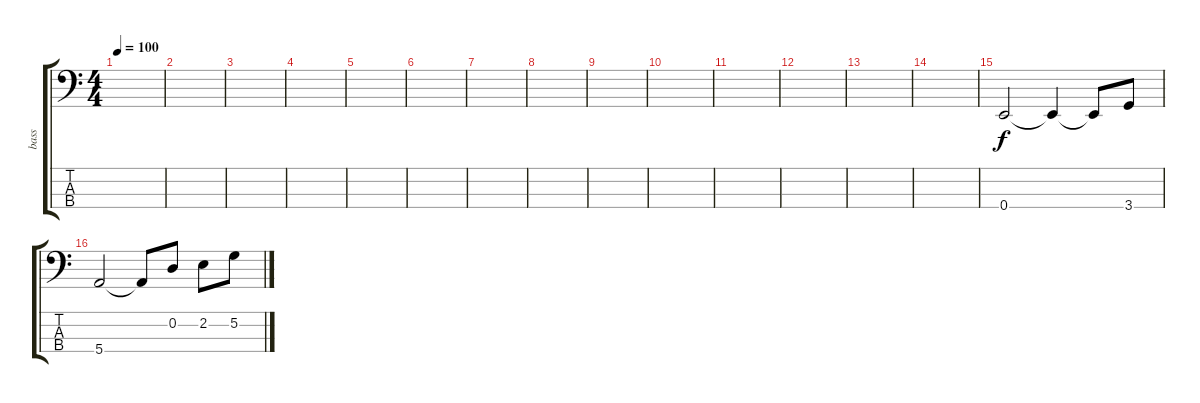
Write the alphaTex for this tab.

\track ("bass" "bass") {instrument acousticbass}
\staff {score tabs}
\tuning (G2 D2 A1 E1) {hide}
\ts (4 4)
\tempo 100
\clef f4
\ks c
|
|
|
|
|
|
|
|
|
|
|
|
|
|
0.4.2 0.4{t}.4 0.4{t}.8 3.4.8 |
5.4.2 5.4{t}.8 0.2.8 2.2.8 5.2.8
